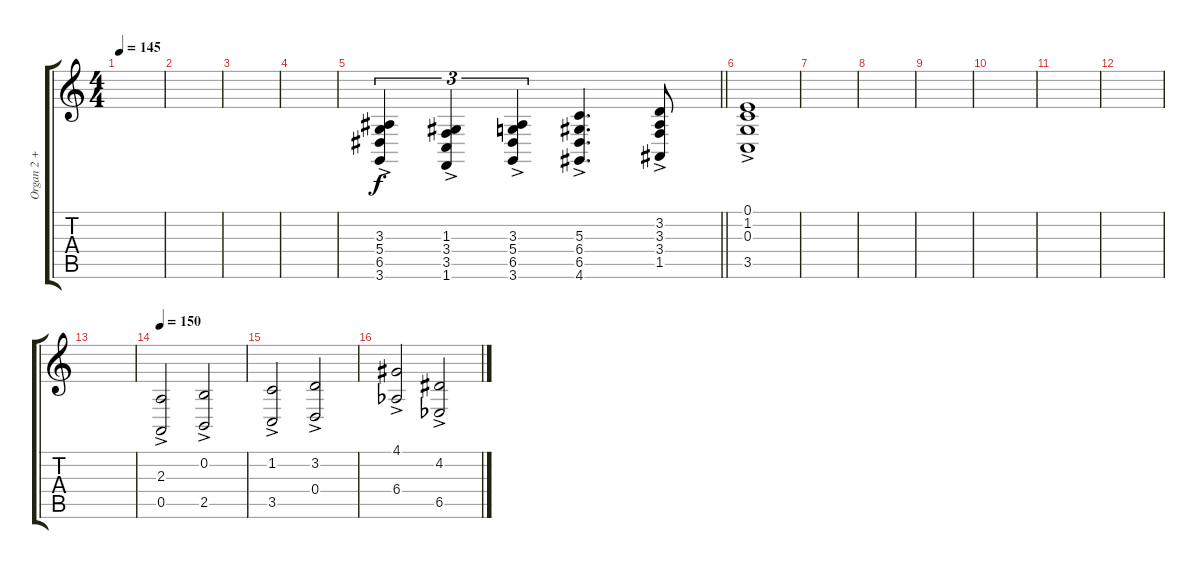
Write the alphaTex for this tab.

\track ("Organ 2 + Piano 2" "Organ 2 + ") {instrument percussiveorgan}
\staff {score tabs}
\tuning (E4 B3 G3 D3 A2 E2) {hide}
\ts (4 4)
\tempo 145
\clef g2
\ks c
|
|
|
|
\barLineRight lightlight
(3.3{ac} 5.4{ac} 6.5{ac} 3.6{ac}).4{tu (3 2)} (1.3{ac} 3.4{ac} 3.5{ac} 1.6{ac}).4{tu (3 2)} (3.3{ac} 5.4{ac} 6.5{ac} 3.6{ac}).4{tu (3 2)} (5.3{ac} 6.4{ac} 6.5{ac} 4.6{ac}).4{d} (3.2{ac} 3.3{ac} 3.4{ac} 1.5{ac}).8 |
(0.1{ac} 1.2{ac} 0.3{ac} 3.5{ac}).1 |
|
|
|
|
|
|
|
\tempo 150
(2.3{ac} 0.5{ac}).2 (0.2{ac} 2.5{ac}).2 |
(1.2{ac} 3.5{ac}).2 (3.2{ac} 0.4{ac}).2 |
(4.1{ac} 6.4{ac acc b}).2 (4.2{ac} 6.5{ac acc b}).2
